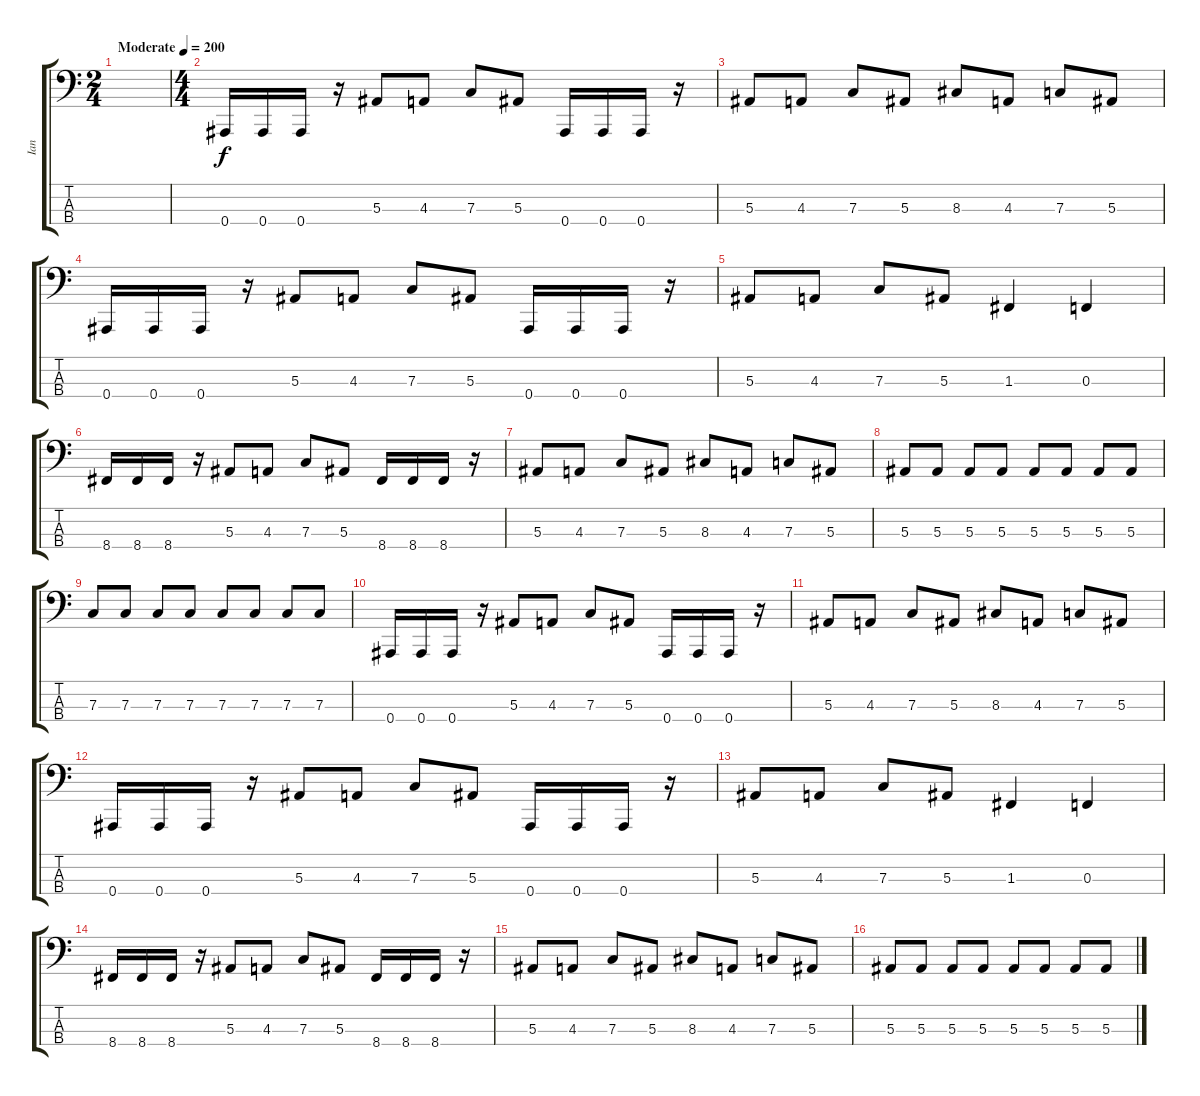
\track ("Ian" "Ian") {instrument electricbasspick}
\staff {score tabs}
\tuning (Eb2 Bb1 F1 Bb0) {hide}
\ts (2 4)
\tempo (200 "Moderate")
\clef f4
\ks c
|
\ts (4 4)
0.4.16 0.4.16 0.4.16 r.16 5.3.8 4.3.8 7.3.8 5.3.8 0.4.16 0.4.16 0.4.16 r.16 |
5.3.8 4.3.8 7.3.8 5.3.8 8.3.8 4.3.8 7.3.8 5.3.8 |
0.4.16 0.4.16 0.4.16 r.16 5.3.8 4.3.8 7.3.8 5.3.8 0.4.16 0.4.16 0.4.16 r.16 |
5.3.8 4.3.8 7.3.8 5.3.8 1.3.4 0.3.4 |
8.4.16 8.4.16 8.4.16 r.16 5.3.8 4.3.8 7.3.8 5.3.8 8.4.16 8.4.16 8.4.16 r.16 |
5.3.8 4.3.8 7.3.8 5.3.8 8.3.8 4.3.8 7.3.8 5.3.8 |
5.3.8 5.3.8 5.3.8 5.3.8 5.3.8 5.3.8 5.3.8 5.3.8 |
7.3.8 7.3.8 7.3.8 7.3.8 7.3.8 7.3.8 7.3.8 7.3.8 |
0.4.16 0.4.16 0.4.16 r.16 5.3.8 4.3.8 7.3.8 5.3.8 0.4.16 0.4.16 0.4.16 r.16 |
5.3.8 4.3.8 7.3.8 5.3.8 8.3.8 4.3.8 7.3.8 5.3.8 |
0.4.16 0.4.16 0.4.16 r.16 5.3.8 4.3.8 7.3.8 5.3.8 0.4.16 0.4.16 0.4.16 r.16 |
5.3.8 4.3.8 7.3.8 5.3.8 1.3.4 0.3.4 |
8.4.16 8.4.16 8.4.16 r.16 5.3.8 4.3.8 7.3.8 5.3.8 8.4.16 8.4.16 8.4.16 r.16 |
5.3.8 4.3.8 7.3.8 5.3.8 8.3.8 4.3.8 7.3.8 5.3.8 |
5.3.8 5.3.8 5.3.8 5.3.8 5.3.8 5.3.8 5.3.8 5.3.8
